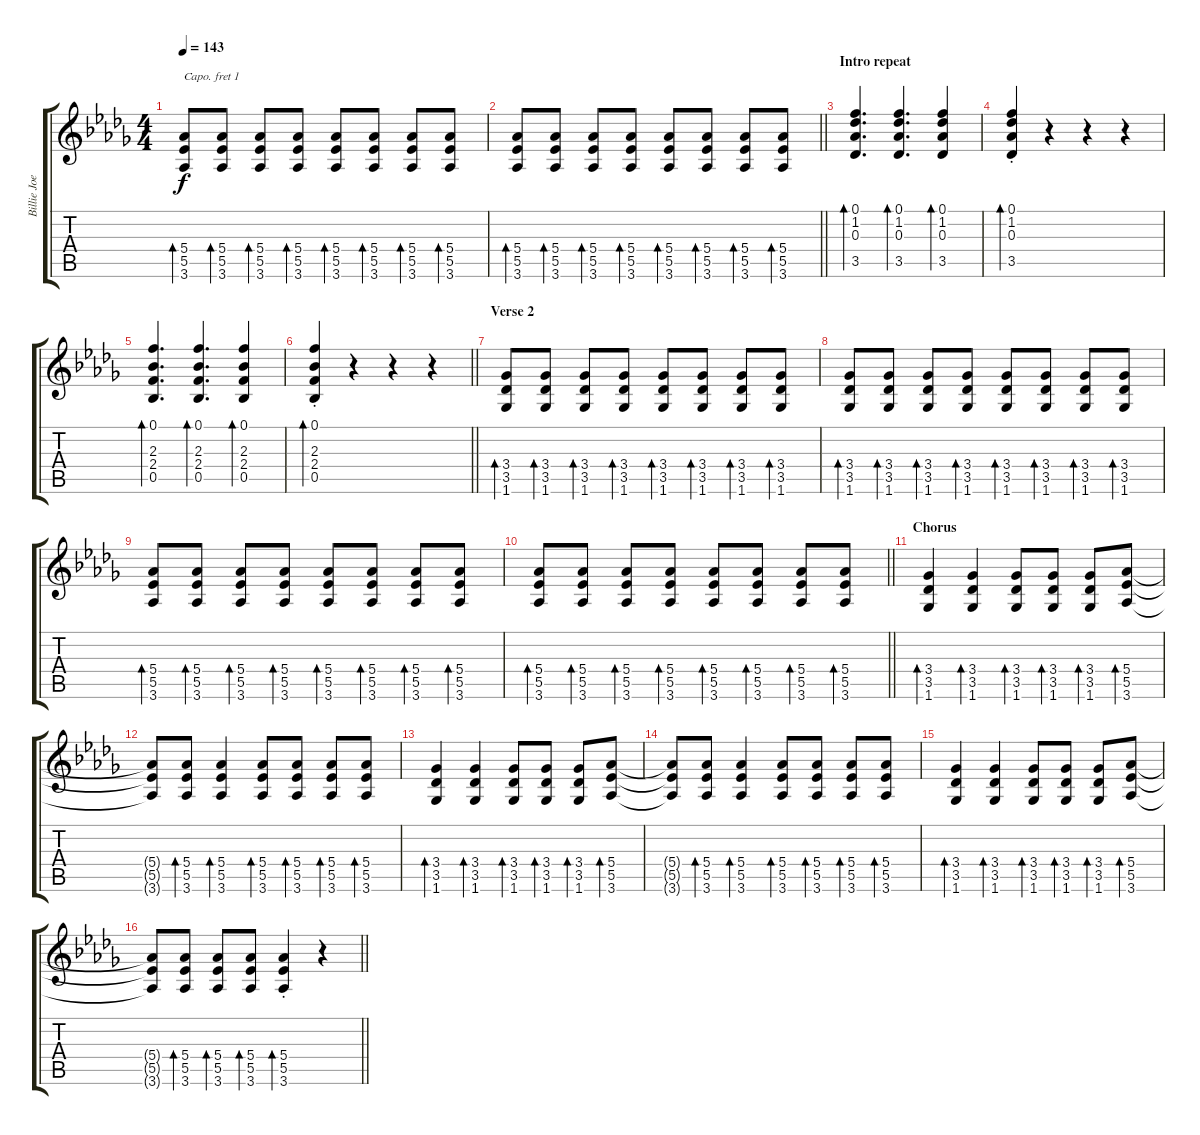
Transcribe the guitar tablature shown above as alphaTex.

\track ("Billie Joe Acoustic" "Billie Joe") {instrument acousticguitarsteel}
\staff {score tabs}
\capo 1
\tuning (E4 B3 G3 D3 A2 E2) {hide}
\ts (4 4)
\tempo 143
\clef g2
\ks db
(5.4 5.5 3.6).8{bd 60 dy f} (5.4 5.5 3.6).8{bd 60} (5.4 5.5 3.6).8{bd 60} (5.4 5.5 3.6).8{bd 60} (5.4 5.5 3.6).8{bd 60} (5.4 5.5 3.6).8{bd 60} (5.4 5.5 3.6).8{bd 60} (5.4 5.5 3.6).8{bd 60} |
\barLineRight lightlight
(5.4 5.5 3.6).8{bd 60} (5.4 5.5 3.6).8{bd 60} (5.4 5.5 3.6).8{bd 60} (5.4 5.5 3.6).8{bd 60} (5.4 5.5 3.6).8{bd 60} (5.4 5.5 3.6).8{bd 60} (5.4 5.5 3.6).8{bd 60} (5.4 5.5 3.6).8{bd 60} |
\section ("" "Intro repeat")
(0.1 1.2 0.3 3.5).4{d bd 60} (0.1 1.2 0.3 3.5).4{d bd 60} (0.1 1.2 0.3 3.5).4{bd 60} |
(0.1{st} 1.2{st} 0.3{st} 3.5{st}).4{bd 60} r.4 r.4 r.4 |
(0.1 2.3 2.4 0.5).4{d bd 60} (0.1 2.3 2.4 0.5).4{d bd 60} (0.1 2.3 2.4 0.5).4{bd 60} |
\barLineRight lightlight
(0.1{st} 2.3{st} 2.4{st} 0.5{st}).4{bd 60} r.4 r.4 r.4 |
\section ("" "Verse 2")
(3.4 3.5 1.6).8{bd 60} (3.4 3.5 1.6).8{bd 60} (3.4 3.5 1.6).8{bd 60} (3.4 3.5 1.6).8{bd 60} (3.4 3.5 1.6).8{bd 60} (3.4 3.5 1.6).8{bd 60} (3.4 3.5 1.6).8{bd 60} (3.4 3.5 1.6).8{bd 60} |
(3.4 3.5 1.6).8{bd 60} (3.4 3.5 1.6).8{bd 60} (3.4 3.5 1.6).8{bd 60} (3.4 3.5 1.6).8{bd 60} (3.4 3.5 1.6).8{bd 60} (3.4 3.5 1.6).8{bd 60} (3.4 3.5 1.6).8{bd 60} (3.4 3.5 1.6).8{bd 60} |
(5.4 5.5 3.6).8{bd 60} (5.4 5.5 3.6).8{bd 60} (5.4 5.5 3.6).8{bd 60} (5.4 5.5 3.6).8{bd 60} (5.4 5.5 3.6).8{bd 60} (5.4 5.5 3.6).8{bd 60} (5.4 5.5 3.6).8{bd 60} (5.4 5.5 3.6).8{bd 60} |
\barLineRight lightlight
(5.4 5.5 3.6).8{bd 60} (5.4 5.5 3.6).8{bd 60} (5.4 5.5 3.6).8{bd 60} (5.4 5.5 3.6).8{bd 60} (5.4 5.5 3.6).8{bd 60} (5.4 5.5 3.6).8{bd 60} (5.4 5.5 3.6).8{bd 60} (5.4 5.5 3.6).8{bd 60} |
\section ("" "Chorus")
(3.4 3.5 1.6).4{bd 60} (3.4 3.5 1.6).4{bd 60} (3.4 3.5 1.6).8{bd 60} (3.4 3.5 1.6).8{bd 60} (3.4 3.5 1.6).8{bd 60} (5.4 5.5 3.6).8{bd 60} |
(5.4{t} 5.5{t} 3.6{t}).8 (5.4 5.5 3.6).8{bd 60} (5.4 5.5 3.6).4{bd 60} (5.4 5.5 3.6).8{bd 60} (5.4 5.5 3.6).8{bd 60} (5.4 5.5 3.6).8{bd 60} (5.4 5.5 3.6).8{bd 60} |
(3.4 3.5 1.6).4{bd 60} (3.4 3.5 1.6).4{bd 60} (3.4 3.5 1.6).8{bd 60} (3.4 3.5 1.6).8{bd 60} (3.4 3.5 1.6).8{bd 60} (5.4 5.5 3.6).8{bd 60} |
(5.4{t} 5.5{t} 3.6{t}).8 (5.4 5.5 3.6).8{bd 60} (5.4 5.5 3.6).4{bd 60} (5.4 5.5 3.6).8{bd 60} (5.4 5.5 3.6).8{bd 60} (5.4 5.5 3.6).8{bd 60} (5.4 5.5 3.6).8{bd 60} |
(3.4 3.5 1.6).4{bd 60} (3.4 3.5 1.6).4{bd 60} (3.4 3.5 1.6).8{bd 60} (3.4 3.5 1.6).8{bd 60} (3.4 3.5 1.6).8{bd 60} (5.4 5.5 3.6).8{bd 60} |
\barLineRight lightlight
(5.4{t} 5.5{t} 3.6{t}).8 (5.4 5.5 3.6).8{bd 60} (5.4 5.5 3.6).8{bd 60} (5.4 5.5 3.6).8{bd 60} (5.4{st} 5.5{st} 3.6{st}).4{bd 60} r.4
